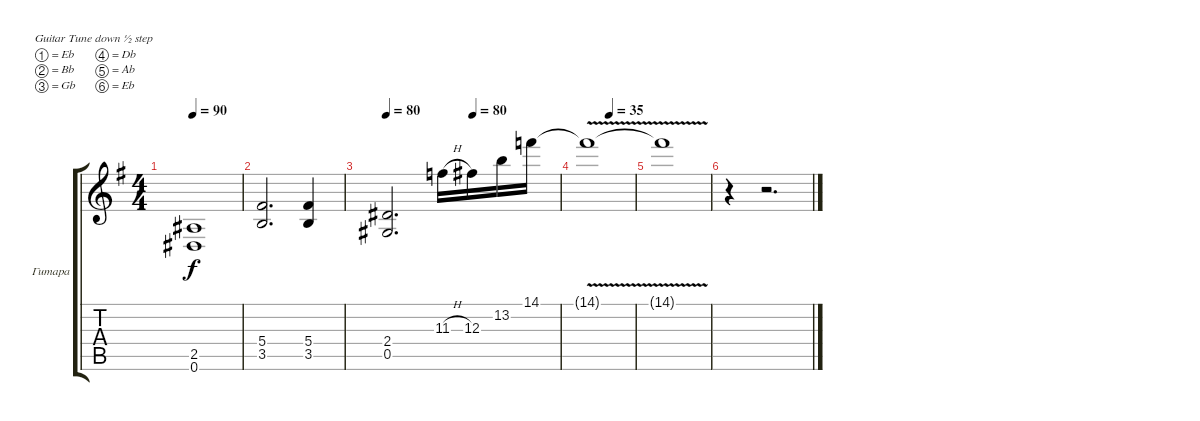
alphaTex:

\bracketExtendMode groupsimilarinstruments
\firstSystemTrackNameOrientation horizontal
\otherSystemsTrackNameOrientation horizontal
\track ("Владимир Холстинин" "Гитара") {instrument distortionguitar}
\staff {score tabs}
\tuning (Eb4 Bb3 Gb3 Db3 Ab2 Eb2)
\ts (4 4)
\tempo 90
\clef g2
\ks eminor
(2.5{t} 0.6{t}).1{dy f} |
(5.4 3.5).2{d} (5.4 3.5).4 |
\tempo 80
\tempo (80 0.5)
(2.4 0.5).2{d} 11.3{h}.16 12.3.16 13.2.16 14.1.16 |
\tempo (35 0.484375)
14.1{v t}.1 |
14.1{v t}.1 |
r.4 r.2{d}
